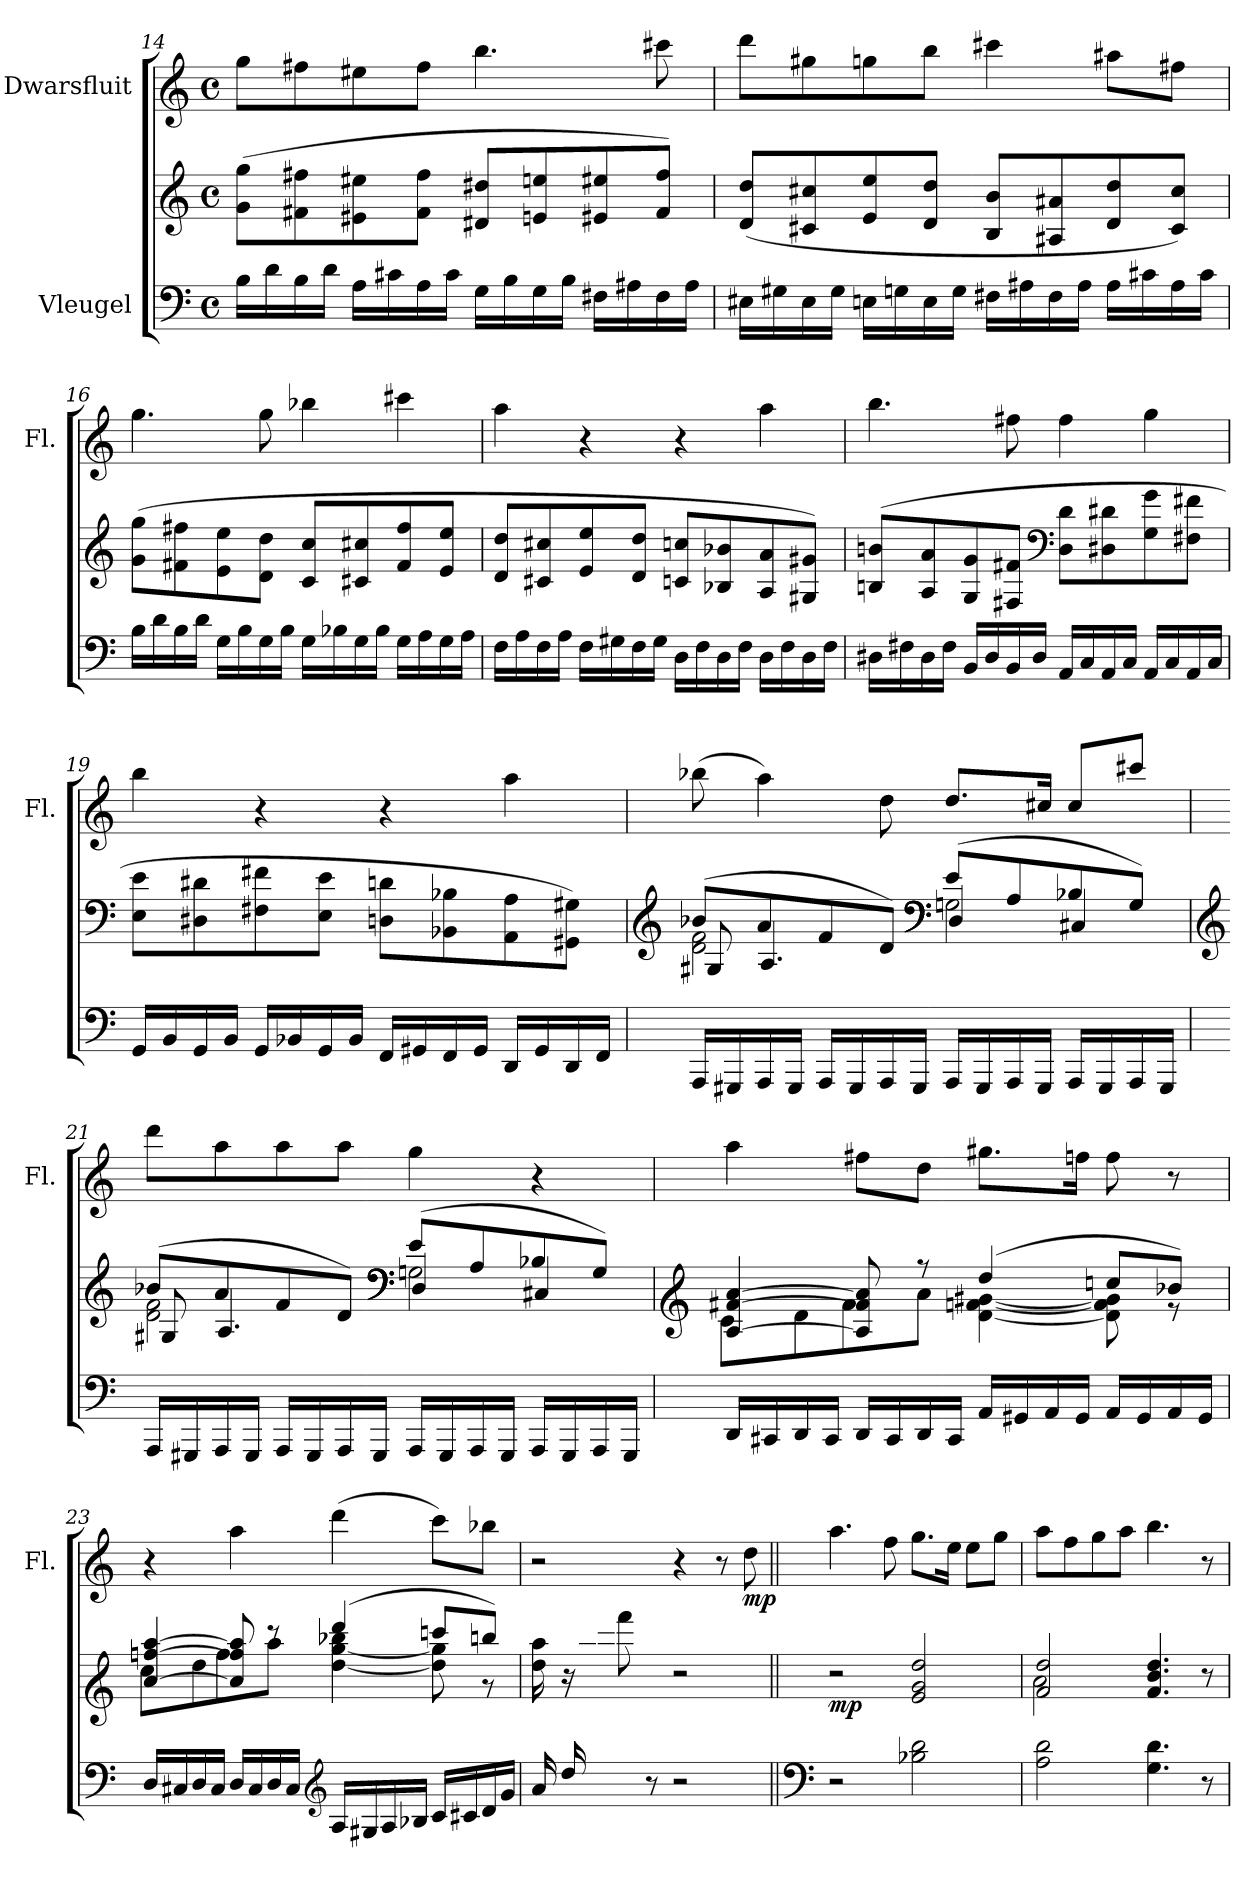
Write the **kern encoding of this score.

**kern	**kern	**dynam	**kern	**dynam
*part2	*part2	*part2	*part1	*part1
*staff3	*staff2	*staff2/3	*staff1	*staff1
*I"Vleugel	*	*	*I"Dwarsfluit	*
*	*	*	*I'Fl.	*
*clefF4	*clefG2	*	*clefG2	*
*k[]	*k[]	*	*k[]	*
*M4/4	*M4/4	*	*M4/4	*
*met(c)	*met(c)	*	*met(c)	*
=14	=14	=14	=14	=14
16B\LL	(8g\ 8gg\L	.	8gg\L	.
16d\	.	.	.	.
16B\	8f#X\ 8ff#X\	.	8ff#X\	.
16d\JJ	.	.	.	.
16A\LL	8e#X\ 8ee#X\	.	8ee#X\	.
16c#X\	.	.	.	.
16A\	8f#\ 8ff#\J	.	8ff#\J	.
16c#\JJ	.	.	.	.
16G\LL	8d#X/ 8dd#X/L	.	4.bb\	.
16B\	.	.	.	.
16G\	8en/ 8een/	.	.	.
16B\JJ	.	.	.	.
16F#X\LL	8e#X/ 8ee#X/	.	.	.
16A#X\	.	.	.	.
16F#\	8f#/ 8ff#/J)	.	8ccc#X\	.
16A#\JJ	.	.	.	.
!!LO:PB:g=z
=15	=15	=15	=15	=15
16E#X\LL	(8d/ 8dd/L	.	8ddd\L	.
16G#X\	.	.	.	.
16E#\	8c#X/ 8cc#X/	.	8gg#X\	.
16G#\JJ	.	.	.	.
16En\LL	8e/ 8ee/	.	8ggn\	.
16Gn\	.	.	.	.
16E\	8d/ 8dd/J	.	8bb\J	.
16G\JJ	.	.	.	.
16F#X\LL	8B/ 8b/L	.	4ccc#X\	.
16A#X\	.	.	.	.
16F#\	8A#X/ 8a#X/	.	.	.
16A#\JJ	.	.	.	.
16A#\LL	8d/ 8dd/	.	8aa#X\L	.
16c#X\	.	.	.	.
16A#\	8c#/ 8cc#/J)	.	8ff#X\J	.
16c#\JJ	.	.	.	.
=16	=16	=16	=16	=16
16B\LL	(8g\ 8gg\L	.	4.gg\	.
16d\	.	.	.	.
16B\	8f#X\ 8ff#X\	.	.	.
16d\JJ	.	.	.	.
16G\LL	8e\ 8ee\	.	.	.
16B\	.	.	.	.
16G\	8d\ 8dd\J	.	8gg\	.
16B\JJ	.	.	.	.
16G\LL	8c/ 8cc/L	.	4bb-X\	.
16B-X\	.	.	.	.
16G\	8c#X/ 8cc#X/	.	.	.
16B-\JJ	.	.	.	.
16G\LL	8f#/ 8ff#/	.	4ccc#X\	.
16A\	.	.	.	.
16G\	8e/ 8ee/J	.	.	.
16A\JJ	.	.	.	.
!!LO:LB:g=z
=17	=17	=17	=17	=17
16F\LL	8d/ 8dd/L	.	4aa\	.
16A\	.	.	.	.
16F\	8c#X/ 8cc#X/	.	.	.
16A\JJ	.	.	.	.
16F\LL	8e/ 8ee/	.	4r	.
16G#X\	.	.	.	.
16F\	8d/ 8dd/J	.	.	.
16G#\JJ	.	.	.	.
16D\LL	8cn/ 8ccn/L	.	4r	.
16F\	.	.	.	.
16D\	8B-X/ 8b-X/	.	.	.
16F\JJ	.	.	.	.
16D\LL	8A/ 8a/	.	4aa\	.
16F\	.	.	.	.
16D\	8G#X/ 8g#X/J)	.	.	.
16F\JJ	.	.	.	.
=18	=18	=18	=18	=18
16D#X\LL	(8Bn/ 8bn/L	.	4.bb\	.
16F#X\	.	.	.	.
16D#\	8A/ 8a/	.	.	.
16F#\JJ	.	.	.	.
16BB/LL	8G/ 8g/	.	.	.
16D#/	.	.	.	.
16BB/	8F#X/ 8f#X/J	.	8ff#X\	.
16D#/JJ	.	.	.	.
*	*clefF4	*	*	*
16AA/LL	8D\ 8d\L	.	4ff#\	.
16C/	.	.	.	.
16AA/	8D#X\ 8d#X\	.	.	.
16C/JJ	.	.	.	.
16AA/LL	8G\ 8g\	.	4gg\	.
16C/	.	.	.	.
16AA/	8F#X\ 8f#X\J	.	.	.
16C/JJ	.	.	.	.
=19	=19	=19	=19	=19
16GG/LL	8E\ 8e\L	.	4bb\	.
16BB/	.	.	.	.
16GG/	8D#X\ 8d#X\	.	.	.
16BB/JJ	.	.	.	.
16GG/LL	8F#X\ 8f#X\	.	4r	.
16BB-X/	.	.	.	.
16GG/	8E\ 8e\J	.	.	.
16BB-/JJ	.	.	.	.
16FF/LL	8Dn\ 8dn\L	.	4r	.
16GG#X/	.	.	.	.
16FF/	8BB-X\ 8B-X\	.	.	.
16GG#/JJ	.	.	.	.
16DD/LL	8AA\ 8A\	.	4aa\	.
16GG#/	.	.	.	.
16DD/	8GG#X\ 8G#X\J)	.	.	.
16FF/JJ	.	.	.	.
!!LO:LB:g=z
=20	=20	=20	=20	=20
*	*clefG2	*	*	*
*	*^	*	*	*
*	*	*^	*	*	*
16AAA/LL	(8b-X/L	2d\ 2f\	8G#X/	.	(8bb-X\	.
16GGG#X/	.	.	.	.	.	.
16AAA/	8a/	.	4.A/	.	4aa\)	.
16GGG#/JJ	.	.	.	.	.	.
16AAA/LL	8f/	.	.	.	.	.
16GGG#/	.	.	.	.	.	.
16AAA/	8d/J)	.	.	.	8dd\	.
16GGG#/JJ	.	.	.	.	.	.
*	*clefF4	*	*	*	*	*
16AAA/LL	(8e/L	2Gn\	4D/	.	8.dd/L	.
16GGG#/	.	.	.	.	.	.
16AAA/	8A/	.	.	.	.	.
16GGG#/JJ	.	.	.	.	16cc#X/Jk	.
16AAA/LL	8B-X/	.	4C#X/	.	8cc#/L	.
16GGG#/	.	.	.	.	.	.
16AAA/	8G/J)	.	.	.	8ccc#X/J	.
16GGG#/JJ	.	.	.	.	.	.
=21	=21	=21	=21	=21	=21	=21
*	*clefG2	*	*	*	*	*
16AAA/LL	(8b-X/L	2d\ 2f\	8G#X/	.	8ddd\L	.
16GGG#X/	.	.	.	.	.	.
16AAA/	8a/	.	4.A/	.	8aa\	.
16GGG#/JJ	.	.	.	.	.	.
16AAA/LL	8f/	.	.	.	8aa\	.
16GGG#/	.	.	.	.	.	.
16AAA/	8d/J)	.	.	.	8aa\J	.
16GGG#/JJ	.	.	.	.	.	.
*	*clefF4	*	*	*	*	*
16AAA/LL	(8e/L	2Gn\	4D/	.	4gg\	.
16GGG#/	.	.	.	.	.	.
16AAA/	8A/	.	.	.	.	.
16GGG#/JJ	.	.	.	.	.	.
16AAA/LL	8B-X/	.	4C#X/	.	4r	.
16GGG#/	.	.	.	.	.	.
16AAA/	8G/J)	.	.	.	.	.
16GGG#/JJ	.	.	.	.	.	.
*	*v	*v	*v	*	*	*
!!LO:LB:g=z
=22	=22	=22	=22	=22
*	*clefG1	*	*	*
*	*^	*	*	*
16DD/LL	[4c/ [4a#X/ [4cc/	8e\L	.	4aa\	.
16CC#X/	.	.	.	.	.
16DD/	.	8f\	.	.	.
16CC#/JJ	.	.	.	.	.
16DD/LL	8c/] 8a#/] 8cc/]	8a#\	.	8ff#X\L	.
16CC#/	.	.	.	.	.
16DD/	8r	8cc\J	.	8dd\J	.
16CC#/JJ	.	.	.	.	.
16AA/LL	(4ff/	[4f\ [4an\ [4b#X\	.	8.gg#X\L	.
16GG#X/	.	.	.	.	.
16AA/	.	.	.	.	.
16GG#/JJ	.	.	.	16ffn\Jk	.
16AA/LL	8een/L	8f\] 8a\] 8b#\]	.	8ff\	.
16GG#/	.	.	.	.	.
16AA/	8dd-X/J)	8r	.	8r	.
16GG#/JJ	.	.	.	.	.
=23	=23	=23	=23	=23	=23
16D/LL	[4cc/ [4aan/ [4ccc/	8ee\L	.	4r	.
16C#X/	.	.	.	.	.
16D/	.	8ff\	.	.	.
16C#/JJ	.	.	.	.	.
16D/LL	8cc/] 8aa/] 8ccc/]	8aa\	.	4aa\	.
16C#/	.	.	.	.	.
16D/	8reee	8ccc\J	.	.	.
16C#/JJ	.	.	.	.	.
*clefG2	*	*	*	*	*
(>16A/LL	(4fff/	[4ff\ [4bb\ 4ddd-X\	.	(4ddd\	.
16G#X/	.	.	.	.	.
16A/	.	.	.	.	.
16B-X/JJ	.	.	.	.	.
16c/LL	8eeen/L	8ff\] 8bb\]	.	8ccc\L)	.
16c#X/	.	.	.	.	.
16d/	8dddn/J)	8r	.	8bb-X\J	.
16g/JJ	.	.	.	.	.
!!LO:PB:g=z
=24	=24	=24	=24	=24	=24
16a/LL	16ff\ 16ccc\	8ryy	.	2r	.
16dd/	16r	.	.	.	.
4ryy	8ryy	16ccc\	.	.	.
.	.	16fff\JJ	.	.	.
.	4ryy	8aaa\)	.	.	.
8r	.	2ryy	.	.	.
2r	2r	.	.	4r	.
.	.	.	.	8r	.
!	!	!	!	!	!LO:DY:b
.	.	8ryy	.	8dd\	mp
*	*v	*v	*	*	*
=25||	=25||	=25||	=25||	=25||
*clefF4	*	*	*	*
*	*	*	*MM60	*
*	*^	*	*	*
!	!	!	!LO:DY:b	!	!
*	*v	*v	*	*	*
2r	2r	mp	4.aa\	.
.	.	.	8ff\	.
2B-X\ 2d\	2g/ 2b/ 2ff/	.	8.gg\L	.
.	.	.	16ee\Jk	.
.	.	.	8ee\L	.
.	.	.	8gg\J	.
=26	=26	=26	=26	=26
*	*^	*	*	*
2A\ 2d\	2a/ 2ff/	2cc\	.	8aa\L	.
.	.	.	.	8ff\	.
.	.	.	.	8gg\	.
.	.	.	.	8aa\J	.
4.G\ 4.d\	4.a/ 4.dd/ 4.ff/	2ryy	.	4.bb\	.
8r	8r	.	.	8r	.
*	*v	*v	*	*	*
=	=	=	=	=
*-	*-	*-	*-	*-
